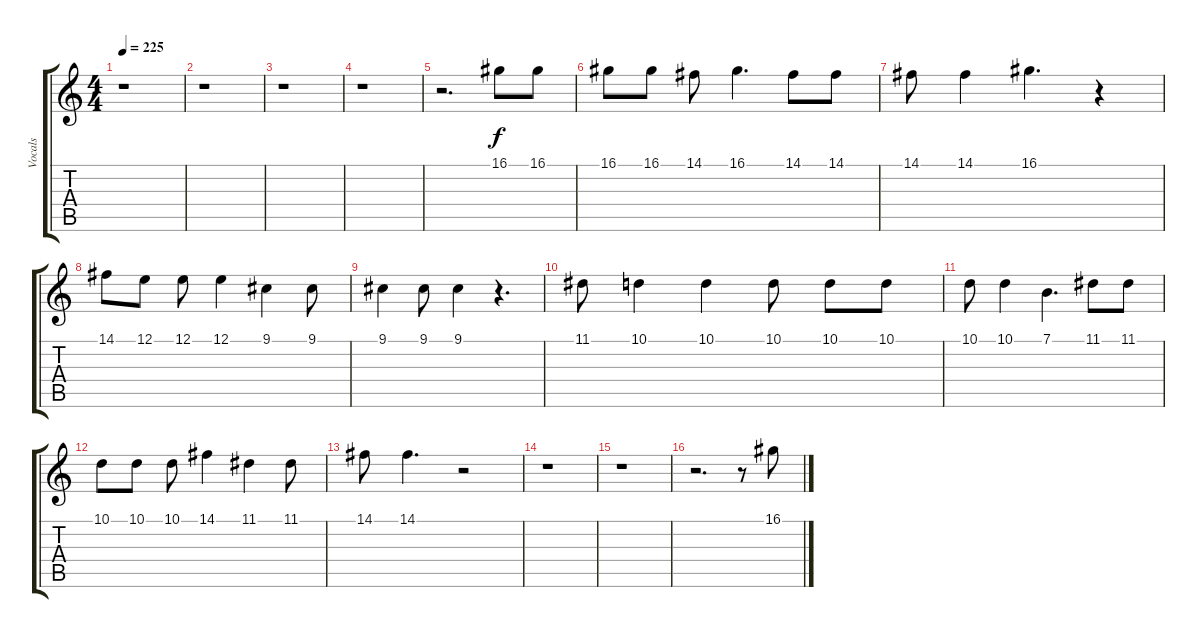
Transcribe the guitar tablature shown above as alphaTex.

\track ("Vocals" "Vocals") {instrument baritonesax}
\staff {score tabs}
\tuning (E4 B3 G3 D3 A2 E2) {hide}
\ts (4 4)
\tempo 225
\clef g2
\ks c
r.1{dy f} |
r.1 |
r.1 |
r.1 |
r.2{d} 16.1.8 16.1.8 |
16.1.8 16.1.8 14.1.8 16.1.4{d} 14.1.8 14.1.8 |
14.1.8 14.1.4 16.1.4{d} r.4 |
14.1.8 12.1.8 12.1.8 12.1.4 9.1.4 9.1.8 |
9.1.4 9.1.8 9.1.4 r.4{d} |
11.1.8 10.1.4 10.1.4 10.1.8 10.1.8 10.1.8 |
10.1.8 10.1.4 7.1.4{d} 11.1.8 11.1.8 |
10.1.8 10.1.8 10.1.8 14.1.4 11.1.4 11.1.8 |
14.1.8 14.1.4{d} r.2 |
r.1 |
r.1 |
r.2{d} r.8 16.1.8
